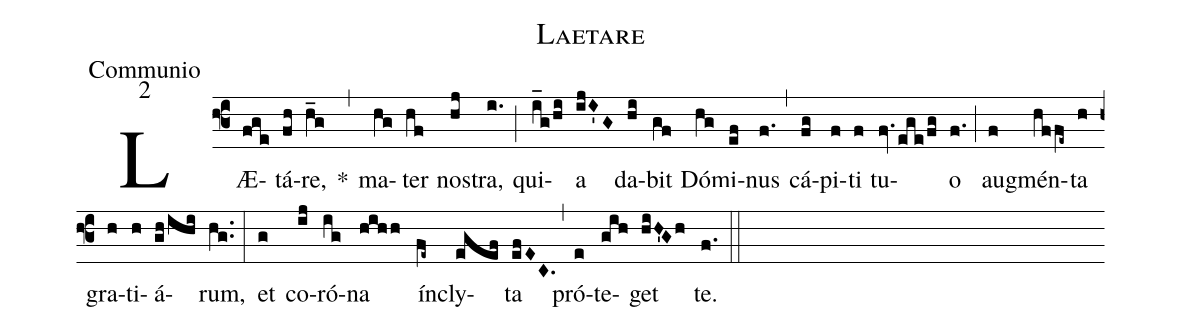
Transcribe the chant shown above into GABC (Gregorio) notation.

name: Laetare;
office-part: Communio;
mode: 2;
%%
(f3) LÆ(fge)tá(fh)re,(h_g) *(,) ma(hg)ter(hf) nos(hj)tra,(i.) (;) qui(i_g/hi)a(ijI'G) da(hi)bit(gf) Dó(hg)mi(ef)nus(f.) (,) cá(fg)pi(f)ti(f) tu(fv.ege/fg)o(f.) (;) aug(f)mén(hffe~)ta(h) gra(h)ti(h)á(gh/ihi)rum,(hg..) (:)
et(g) co(ij)ró(ig)na(hihh) ín(fe~)cly(egef)ta(efE0C2.) (,) pró(e)te(gih)get(hiH'Gh) te.(f.) (::)
